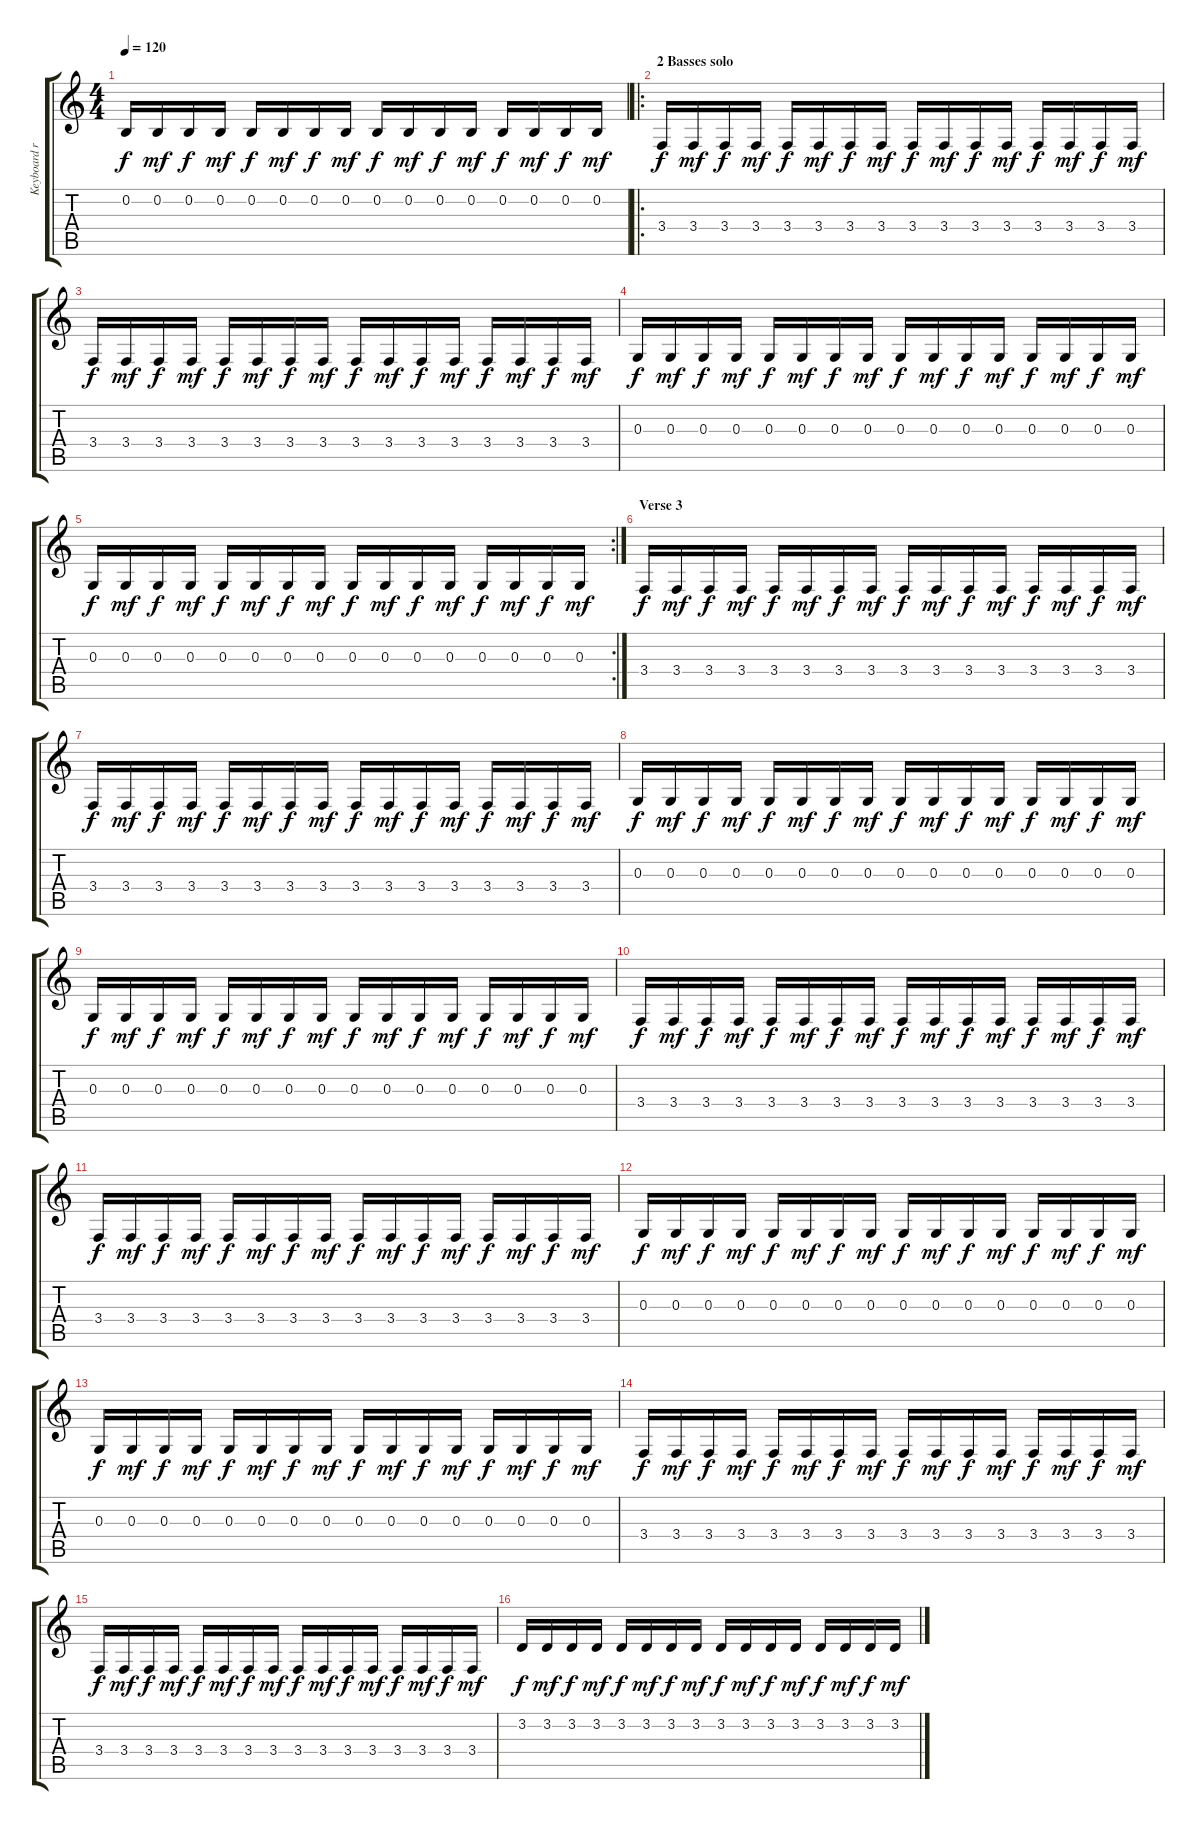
\track ("Keyboard rythm" "Keyboard r") {instrument lead7fifths}
\staff {score tabs}
\tuning (E4 B3 G3 D3 A2 E2) {hide}
\ts (4 4)
\tempo 120
\clef g2
\ks c
0.2.16{dy f} 0.2.16{dy mf} 0.2.16{dy f} 0.2.16{dy mf} 0.2.16{dy f} 0.2.16{dy mf} 0.2.16{dy f} 0.2.16{dy mf} 0.2.16{dy f} 0.2.16{dy mf} 0.2.16{dy f} 0.2.16{dy mf} 0.2.16{dy f} 0.2.16{dy mf} 0.2.16{dy f} 0.2.16{dy mf} |
\ro
\section ("" "2 Basses solo")
3.4.16{dy f} 3.4.16{dy mf} 3.4.16{dy f} 3.4.16{dy mf} 3.4.16{dy f} 3.4.16{dy mf} 3.4.16{dy f} 3.4.16{dy mf} 3.4.16{dy f} 3.4.16{dy mf} 3.4.16{dy f} 3.4.16{dy mf} 3.4.16{dy f} 3.4.16{dy mf} 3.4.16{dy f} 3.4.16{dy mf} |
3.4.16{dy f} 3.4.16{dy mf} 3.4.16{dy f} 3.4.16{dy mf} 3.4.16{dy f} 3.4.16{dy mf} 3.4.16{dy f} 3.4.16{dy mf} 3.4.16{dy f} 3.4.16{dy mf} 3.4.16{dy f} 3.4.16{dy mf} 3.4.16{dy f} 3.4.16{dy mf} 3.4.16{dy f} 3.4.16{dy mf} |
0.3.16{dy f} 0.3.16{dy mf} 0.3.16{dy f} 0.3.16{dy mf} 0.3.16{dy f} 0.3.16{dy mf} 0.3.16{dy f} 0.3.16{dy mf} 0.3.16{dy f} 0.3.16{dy mf} 0.3.16{dy f} 0.3.16{dy mf} 0.3.16{dy f} 0.3.16{dy mf} 0.3.16{dy f} 0.3.16{dy mf} |
\rc 2
0.3.16{dy f} 0.3.16{dy mf} 0.3.16{dy f} 0.3.16{dy mf} 0.3.16{dy f} 0.3.16{dy mf} 0.3.16{dy f} 0.3.16{dy mf} 0.3.16{dy f} 0.3.16{dy mf} 0.3.16{dy f} 0.3.16{dy mf} 0.3.16{dy f} 0.3.16{dy mf} 0.3.16{dy f} 0.3.16{dy mf} |
\section ("" "Verse 3")
3.4.16{dy f} 3.4.16{dy mf} 3.4.16{dy f} 3.4.16{dy mf} 3.4.16{dy f} 3.4.16{dy mf} 3.4.16{dy f} 3.4.16{dy mf} 3.4.16{dy f} 3.4.16{dy mf} 3.4.16{dy f} 3.4.16{dy mf} 3.4.16{dy f} 3.4.16{dy mf} 3.4.16{dy f} 3.4.16{dy mf} |
3.4.16{dy f} 3.4.16{dy mf} 3.4.16{dy f} 3.4.16{dy mf} 3.4.16{dy f} 3.4.16{dy mf} 3.4.16{dy f} 3.4.16{dy mf} 3.4.16{dy f} 3.4.16{dy mf} 3.4.16{dy f} 3.4.16{dy mf} 3.4.16{dy f} 3.4.16{dy mf} 3.4.16{dy f} 3.4.16{dy mf} |
0.3.16{dy f} 0.3.16{dy mf} 0.3.16{dy f} 0.3.16{dy mf} 0.3.16{dy f} 0.3.16{dy mf} 0.3.16{dy f} 0.3.16{dy mf} 0.3.16{dy f} 0.3.16{dy mf} 0.3.16{dy f} 0.3.16{dy mf} 0.3.16{dy f} 0.3.16{dy mf} 0.3.16{dy f} 0.3.16{dy mf} |
0.3.16{dy f} 0.3.16{dy mf} 0.3.16{dy f} 0.3.16{dy mf} 0.3.16{dy f} 0.3.16{dy mf} 0.3.16{dy f} 0.3.16{dy mf} 0.3.16{dy f} 0.3.16{dy mf} 0.3.16{dy f} 0.3.16{dy mf} 0.3.16{dy f} 0.3.16{dy mf} 0.3.16{dy f} 0.3.16{dy mf} |
3.4.16{dy f} 3.4.16{dy mf} 3.4.16{dy f} 3.4.16{dy mf} 3.4.16{dy f} 3.4.16{dy mf} 3.4.16{dy f} 3.4.16{dy mf} 3.4.16{dy f} 3.4.16{dy mf} 3.4.16{dy f} 3.4.16{dy mf} 3.4.16{dy f} 3.4.16{dy mf} 3.4.16{dy f} 3.4.16{dy mf} |
3.4.16{dy f} 3.4.16{dy mf} 3.4.16{dy f} 3.4.16{dy mf} 3.4.16{dy f} 3.4.16{dy mf} 3.4.16{dy f} 3.4.16{dy mf} 3.4.16{dy f} 3.4.16{dy mf} 3.4.16{dy f} 3.4.16{dy mf} 3.4.16{dy f} 3.4.16{dy mf} 3.4.16{dy f} 3.4.16{dy mf} |
0.3.16{dy f} 0.3.16{dy mf} 0.3.16{dy f} 0.3.16{dy mf} 0.3.16{dy f} 0.3.16{dy mf} 0.3.16{dy f} 0.3.16{dy mf} 0.3.16{dy f} 0.3.16{dy mf} 0.3.16{dy f} 0.3.16{dy mf} 0.3.16{dy f} 0.3.16{dy mf} 0.3.16{dy f} 0.3.16{dy mf} |
0.3.16{dy f} 0.3.16{dy mf} 0.3.16{dy f} 0.3.16{dy mf} 0.3.16{dy f} 0.3.16{dy mf} 0.3.16{dy f} 0.3.16{dy mf} 0.3.16{dy f} 0.3.16{dy mf} 0.3.16{dy f} 0.3.16{dy mf} 0.3.16{dy f} 0.3.16{dy mf} 0.3.16{dy f} 0.3.16{dy mf} |
3.4.16{dy f} 3.4.16{dy mf} 3.4.16{dy f} 3.4.16{dy mf} 3.4.16{dy f} 3.4.16{dy mf} 3.4.16{dy f} 3.4.16{dy mf} 3.4.16{dy f} 3.4.16{dy mf} 3.4.16{dy f} 3.4.16{dy mf} 3.4.16{dy f} 3.4.16{dy mf} 3.4.16{dy f} 3.4.16{dy mf} |
3.4.16{dy f} 3.4.16{dy mf} 3.4.16{dy f} 3.4.16{dy mf} 3.4.16{dy f} 3.4.16{dy mf} 3.4.16{dy f} 3.4.16{dy mf} 3.4.16{dy f} 3.4.16{dy mf} 3.4.16{dy f} 3.4.16{dy mf} 3.4.16{dy f} 3.4.16{dy mf} 3.4.16{dy f} 3.4.16{dy mf} |
3.2.16{dy f} 3.2.16{dy mf} 3.2.16{dy f} 3.2.16{dy mf} 3.2.16{dy f} 3.2.16{dy mf} 3.2.16{dy f} 3.2.16{dy mf} 3.2.16{dy f} 3.2.16{dy mf} 3.2.16{dy f} 3.2.16{dy mf} 3.2.16{dy f} 3.2.16{dy mf} 3.2.16{dy f} 3.2.16{dy mf}
